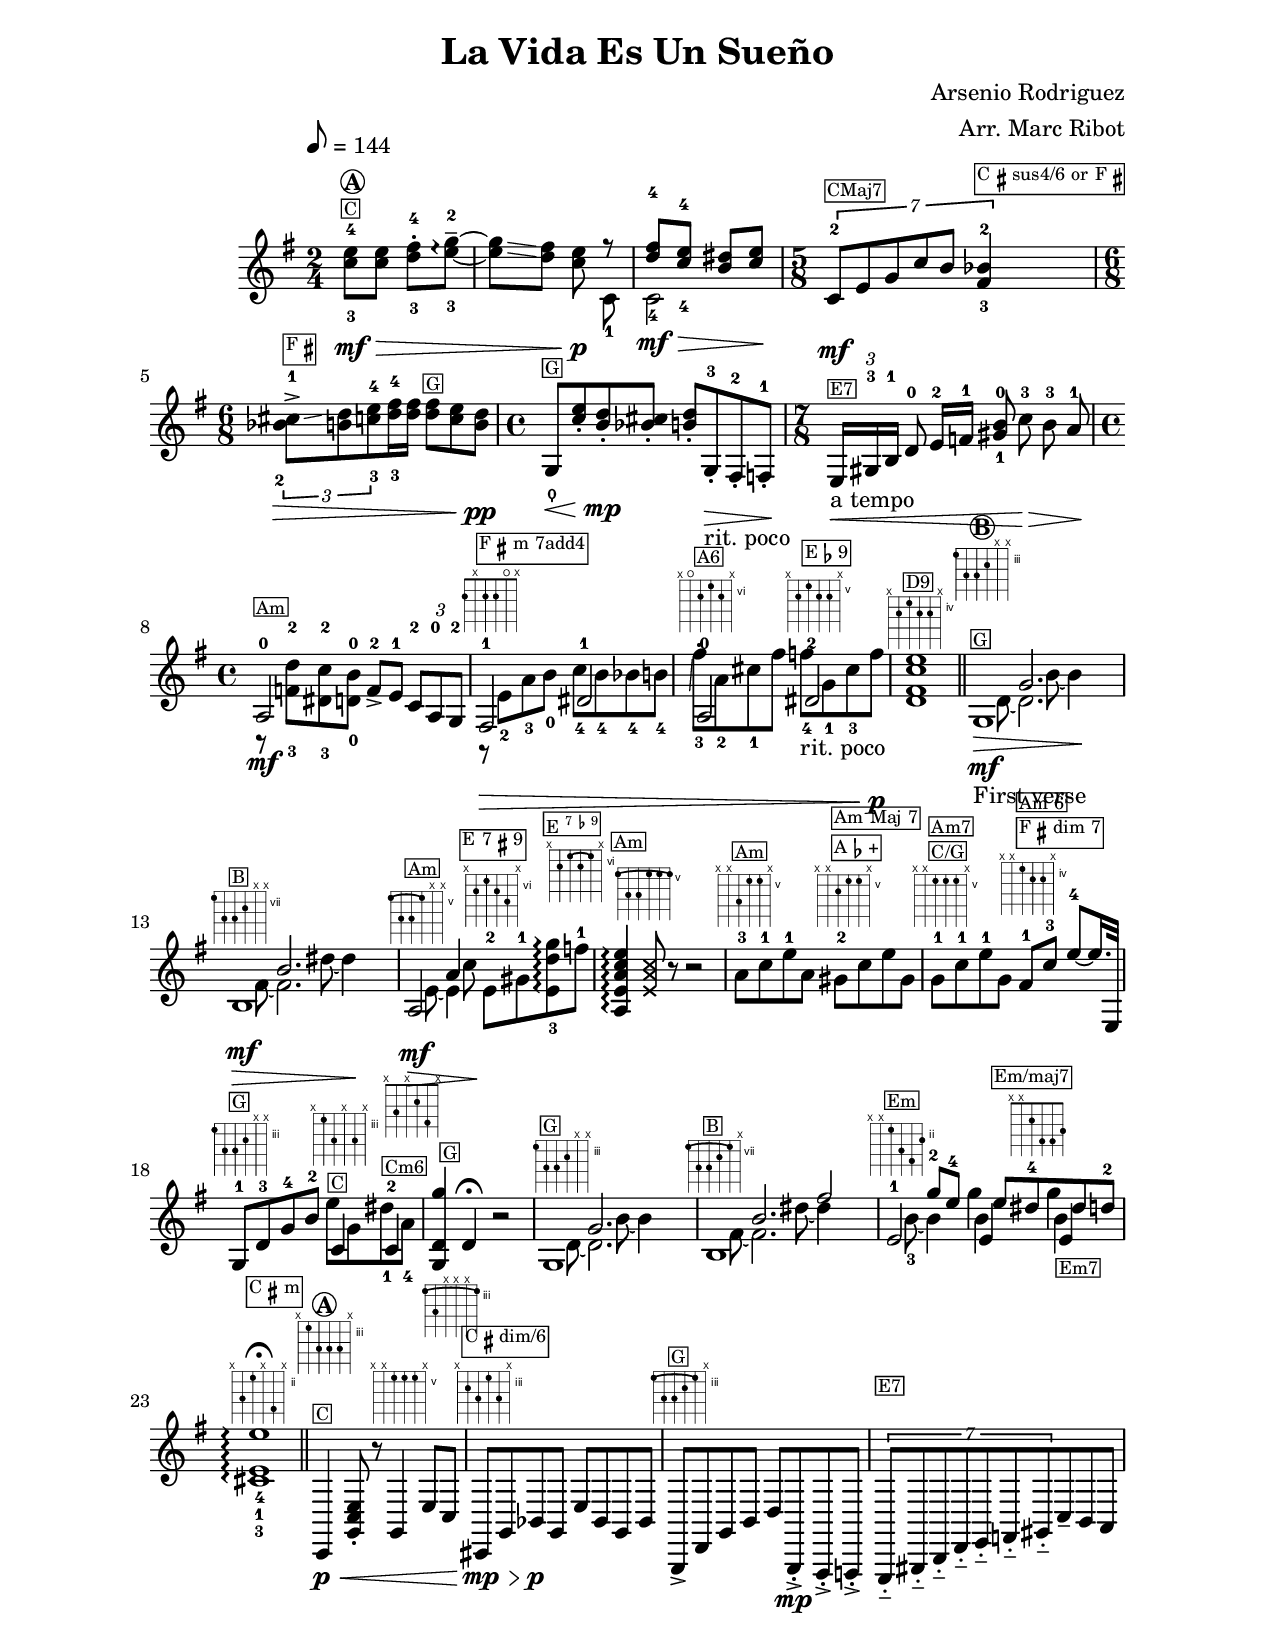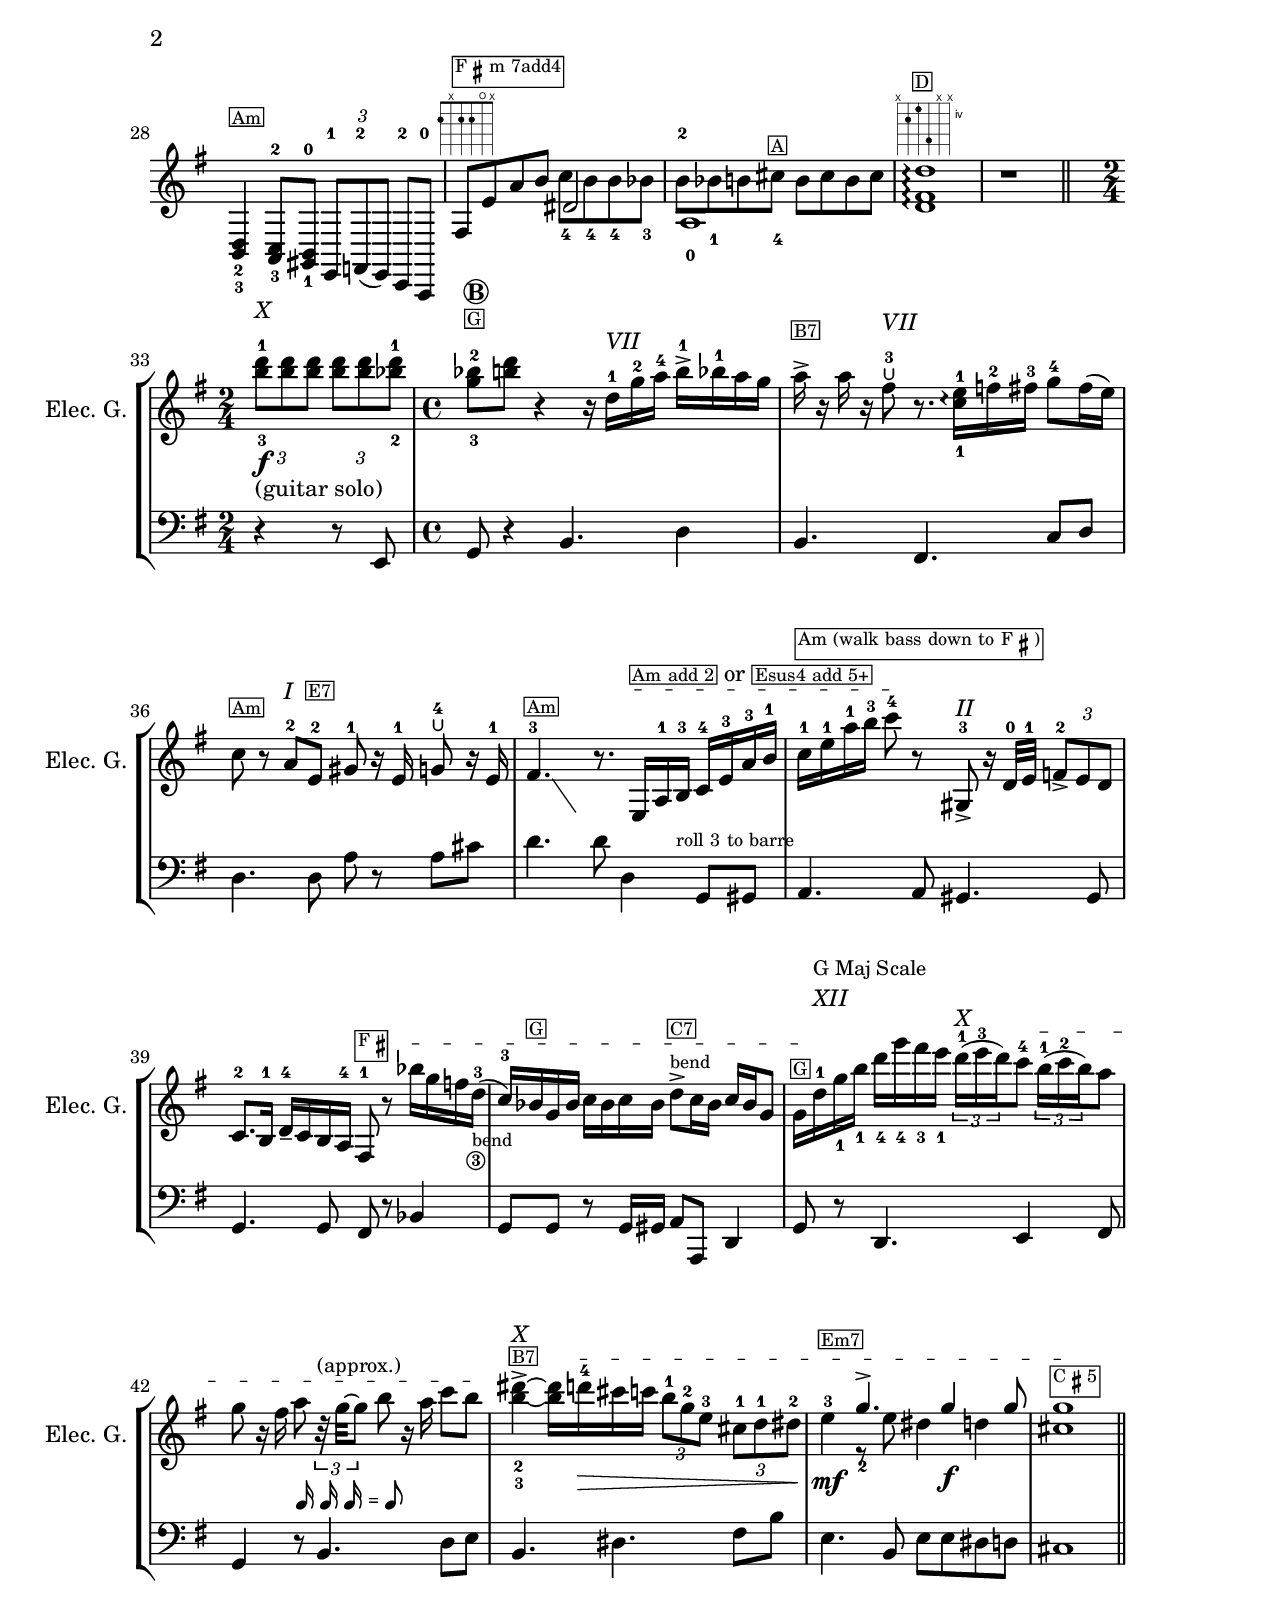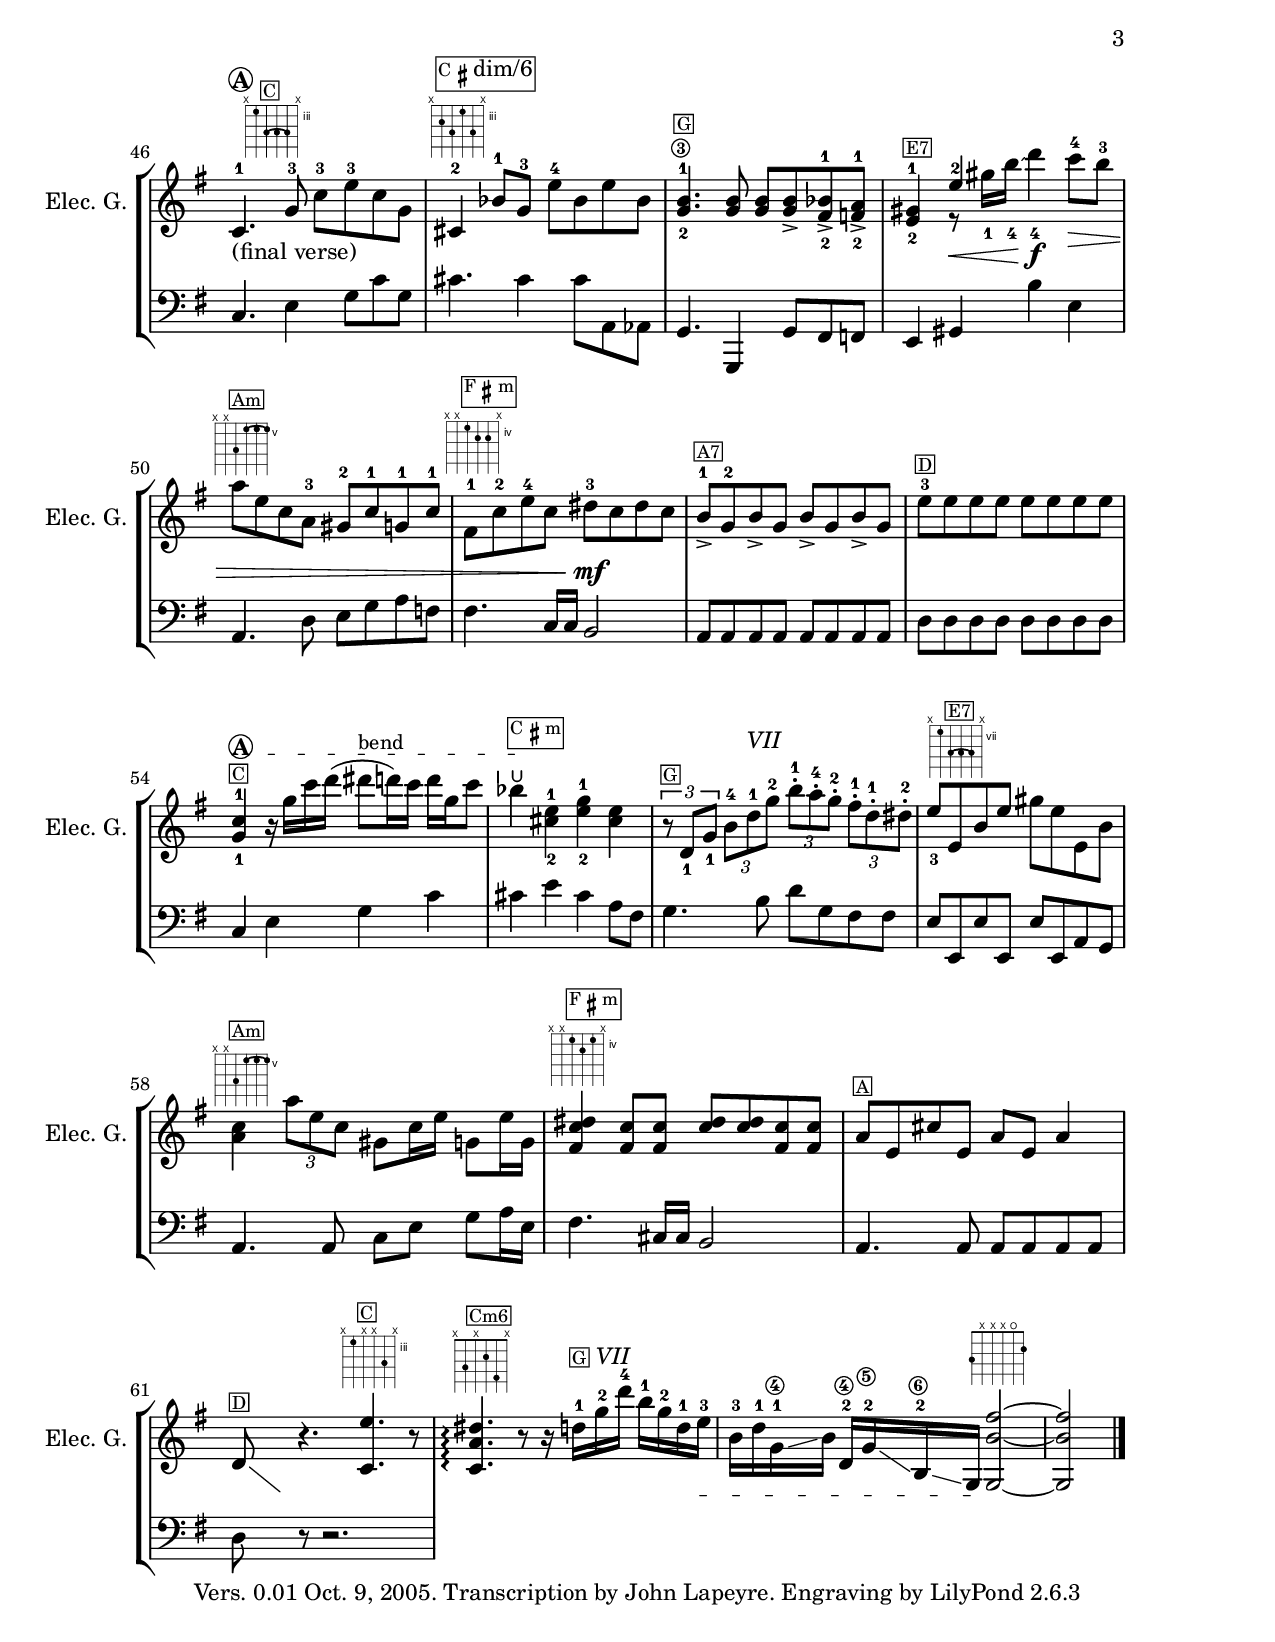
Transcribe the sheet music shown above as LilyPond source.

% LilyPond version
\version "2.24.0"

% La Vida Es un Sueno arr. by Marc Ribot
% Version 0.01 of this document

% \include "lveusbass.ly"

#(set-default-paper-size "letter")

\paper {
  line-width = 6.5\in
  bottom-margin  = .3\in
  foot-separation = 0\in
}

\header {
  title = \markup{"La Vida Es Un Sueño"}
  composer = "Arsenio Rodriguez"
  arranger = "Arr. Marc Ribot"
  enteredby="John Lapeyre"
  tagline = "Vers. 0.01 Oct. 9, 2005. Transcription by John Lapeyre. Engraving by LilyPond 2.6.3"
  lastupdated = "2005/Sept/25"
}

%%%%%%%%
%%%%%%%% Introduction
%%%%%%%%

% The opening part of the piece is unaccompanied guitar.
Introduction = { 
% Introduction , solo guitar
   % Raise the metronome tempo mark a bit so it doesn't hit the notes in the staff
%  \override Glissando.bound-details.right.arrow = ##t   
   \override Score.MetronomeMark.padding = #9.0
   \override Staff.DynamicLineSpanner.padding = #4.0
%   \override Staff.DynamicTextSpanner.padding = #7.0
   % Raise the numerals giving the bar numbers so they don't hit the staff.
   \override Score.BarNumber.padding = #2.0
   \override Staff.Fingering.padding = #1.1
%   \override TextScript.extra-offset = #'(0 . 0)
   % Glissandi are invisibly short without this
   \override Glissando.minimum-length = #5
   \override Glissando.springs-and-rods  = #ly:spanner::set-spacing-rods
%   \override Glissando.thickness = 3

   % make the tempo mark
   \tempo   8=144 
   \time 2/4 
    <c-3 e-4>8^\markup { \box\line\tiny{ C} } 
     ^\markup{\circle\bold A}
     \mf \>  
    <c e>   <d-3 fis-4-.>8
   <g-2 e-3>8~ \arpeggio-- <g e>8 \glissando   

    <fis d>8 <c e> \p \!
    <<  {r8  \once \override Staff.Fingering.padding = #2.0 <d-4 fis-4> \mf \>
      <c-4 e-4> <b dis> <c e> \! } \\ 
     \once \override Staff.Fingering.padding = #0.0
   {c,8-1 | c2}  >> 
   \time  5/8
   \tuplet 7/5 {c8-2^\markup{\box\line\tiny{CMaj7}}
      \mf e g c b
       <bes-2   fis-3>4^\markup{\box\line\tiny {C\sharp{sus4/6} or F\sharp}}}  | 
   % BAR 5
   \time 6/8
   \tuplet 3/2 {   <  bes-2 cis-1 >8->^\markup{\box\line\tiny{F\sharp}}  \glissando
          \>  
       <b d>  <c-3 e-4> }
          <d-3 fis-4>16  <d fis> 
        <d fis>8^\markup{\box\line\tiny{G}}
          <c e>  <d b> \pp \!  |
    %BAR 6
    \time 4/4
   \override Staff.DynamicLineSpanner.padding = #1.0
    g,,8_\thumb^\markup{\box\tiny{G}}   \<
   \override Staff.DynamicLineSpanner.padding = #3.0
     <c'-. e>  <d-. b> \mp <cis-. bes>  <d-. b>  g,,8-.-3_"rit. poco"  \> fis-2-. f-1-. \! |

    %Bar 7
    \time 7/8
   \override Staff.Fingering.padding = #2.1	
    \tuplet 3/2 {e16-"a tempo"^\markup{\box\line\tiny {E7}}
     \< gis-3 b-1} 
   \revert Staff.Fingering.padding
     d8-0  e16-2 f-1 <gis-1 b-0>8  c8-3 \! \> b8-3 a-1 \! |
     %BAR 8
     \time 4/4

      <<a,2-0^\markup{\box\line\tiny{ Am}}
       \mf \\ {r8  
\once  \override Staff.Fingering.padding = #2.0  
          <f'-3 d'-2>
\once  \override Staff.Fingering.padding = #2.0  
        <dis-3 c'-2> <d-0 b'-0>} >>
%      a,8 \mf   <f' d'> <dis c'> <d b'>
      f8->-2 e-1 

     \override Staff.Fingering.padding = #2.0
     \tuplet 3/2 {c-2 a-0 g-2}   |
     \revert Staff.Fingering.padding

     %BAR 9

     << fis2-1^\markup { \fret-diagram-terse "2;x;2;2;o;x;" }
              ^\markup {\box\line\tiny{F\sharp m{7add4}}  } \\ {r8 \> e'8-2 a-3 b-0}>>
     << {dis,2-1} \\ {c'8-4 b-4 bes-4 b-4} >>    |

     %BAR10

     << {a,2-0^\markup { \fret-diagram-terse "x;o;7;6;7;x;"}
             ^\markup \box\line\tiny{ A6}     }  \\ 
      {
       \hideNotes \grace e'8   \glissando \unHideNotes 
       fis'=''8^.-3 a,-2 cis-1 fis } >> 

     << dis,2-2
      ^\markup {\fret-diagram-terse "x;6;5;6;6;x;" }
        ^\markup \box\line\tiny{E\flat 9}
              \\  {f'8_4_\markup{rit. poco} g,_1 cis_3 f \p } >>   |

% Spent an hour trying to move either rit poco or fingerings out
% of the way. Never really succeeded
% \override TextScript.padding = #5
% \revert TextScript.padding

     %BAR 11
     <d, fis c' e >1^\markup {\fret-diagram-terse "x;5;4;5;5;x;"}
          ^\markup \box\line\tiny{D9} \bar "||" |

% End Introduction , solo guitar
} % end introduction = { 

%%%%%%%%
%%%%%%%% First Verse (Verse A)
%%%%%%%%

Verse_A = { 

         % This section is one guitar and one voice (vocal part is not scored)          
	  %BAR 12
         << {g,1\mf ^\markup{ \fret-diagram-terse "3;5;5;4;x;x;"  }
                  ^\markup{\box\tiny G} _\markup{ First verse }
                     ^\markup{\circle\bold B}  }
            \\ {s8 d'8~d2.} \\ {s4 g2.} \\ { s4. \> b8~b4 \!}   >>   |
           
	  %BAR 13
         << {b,1\mf^\markup {\fret-diagram-terse "7;9;9;8;x;x;"}^\markup{\box\tiny B}}
                \\ {s8 fis'8~fis2.} \\ {s4 b2.} \\ { s4.\>  dis8~dis4 \!} >>  |
 
         % BAR 14
         << {a,2\mf^\markup{\fret-diagram-terse "5-1-(;7-3;7-4;5-1-);x-1;x-1;"}
              ^\markup{\box\tiny {Am}} }
             \\ {s8 e'8~e4} 
              \\ {s4 a4} \\ 
              { s4. \> c8 \! } >>

	  e,8-2^\markup { \fret-diagram-terse "x;7;6;7;8;x;"}
         ^\markup{ \hspace #-2 \raise #-20 \box\line\tiny{E{7\sharp 9}}}
         gis-1  <e d'_3 g>8^\markup{ \hspace #2.0 \raise #1.5
                  \fret-diagram-terse "x;7-2;6-1-(;7-3;6-1-);x;"  }
		  ^\markup{\raise #-2.0 \box\line\tiny {E\super{7\flat 9}}}
               \arpeggio  f'8-1 |

         %BAR 15
         < a,, e' a c e>4\arpeggio ^\markup 
             {\hspace #2.0 \fret-diagram-terse "5-1-(;7-3;7-4;5-1;5-1;5-1-);"}
           ^\markup{\box\tiny Am}
        \override NoteHead.style = #'cross
           < e' a c  >8
        \revert NoteHead.style
         r8 r2  |

         % BAR 16
         a='8-3^\markup{ \fret-diagram-terse "x;x;7;5;5;x;"}^\markup{\box \tiny Am} 
                c-1 e-1 a, 

         gis-2^\markup{ \fret-diagram-terse "x;x;6;5;5;x;"}
             ^\markup{ \box\line\tiny {A\flat +}} 
             ^\markup{ \box\line\tiny {Am Maj 7}}
             c e gis, 


         %BAR 17
         g-1^\markup{\fret-diagram-terse "x;x;5;5;5;x;"}
          ^\markup{\box\line\tiny {C/G}}
          ^\markup{\box\line\tiny {Am7}} c-1 e-1 g,
         fis-1^\markup{ \fret-diagram-terse "x;x;4;5;5;x;"}
          ^\markup{\box\line\tiny {F\sharp dim 7}}
          ^\markup{\box\line\tiny {Am 6}}
         c'-3 e8-4~e16. 
         e,,32   

	 %BAR 18
	 g8-1^\markup{"" \raise #1.5 \fret-diagram-terse "3;5;5;4;x;x;"}
           ^\markup{\box\tiny G}  
         d'8-3 g-4 b-2
         << c,4^\markup {"" \raise #1.5 \fret-diagram-terse "x;3;5;x;5;x;"}
             ^\markup{\box\line\tiny{C}} \\  {e'8 g,} >> 
       \override TextScript.padding = #3	 
        << c,4-2^\markup { \hspace #1.5 \fret-diagram-terse "x;3;x;2;4;x;"}
               ^\markup{\box\line\tiny {Cm6}} \\ {dis'8-1 a-4}>>  |
       \revert TextScript.padding

	%BAR 19
         <g, d' g'>4^\markup{\hspace #1 \box\tiny G}
        _\markup {\hspace #1.0 \fret-diagram-terse "3-1-(;5-3;x;x;x;3-1-);"}
         d'4\fermata r2 |

	 %BAR 20
         << {g,1^\markup{ \hspace #1.0 \fret-diagram-terse "3;5;5;4;x;x;"}
               ^\markup{\box\line\tiny{ G}}    } \\ 
              {s8 d'8~d2.} \\ {s4 g2.} \\ {s4.  b8~b4} >>  |

	 %BAR 21
        << {b,1^\markup{ \fret-diagram-terse "7-(;9;9;8;7-);x;"}
                ^\markup{\box\line\tiny{ B}}} \\
          {s8 fis'8~fis2.} \\ {s4 b2.} \\ {s4.  dis8~dis4} \\ {s2 fis2} >> |

	 %BAR 22
         << {e,2-1^\markup{"" \raise #1.5 \fret-diagram-terse "x;x;2;4;5;3;"}
                    ^\markup{\box\line\tiny {Em}}}
         \\ { s8 b'8-3~b4} \\  { s4 g'8-2  e8-4 } >>
         << {e,4 } \\ 
               {  b'4} \\  { e8 dis-4^\markup{ \fret-diagram-terse "x;x;2;4;4;3;" }
                 ^\markup{\hspace #-3.0 \box\line\tiny {Em/maj7}}} \\ {g4} >>
         << {e,4_\markup{\box\line\tiny {Em7}} } \\ {  b'4} \\  { dis8 d-2 } \\ {g4} >> |

         %BAR 23
         < cis,,_3 e_1   e'_4 \fermata >1 \arpeggio ^\markup 
              {  \fret-diagram-terse "x;4;2;x;5;x;"}
             ^\markup{\box\line\tiny {C\sharp m}}
     \bar "||"
     % End of solo guitar part, band enters in next section
}

%%%%%%%%
%%%%%%%% Second Verse (Verse B)
%%%%%%%%

Verse_B = {

         %BAR 24
	  \override Staff.DynamicLineSpanner.padding = #1.0
          c=,4\p^\markup{ \fret-diagram-terse "x;3;5;5;5;x;"}
	    ^\markup{\box\tiny C}
            ^\markup{\circle\bold A}
	   \<
             <g' c e-.>8 r  
            g4^\markup \fret-diagram-terse "x;x;5;5;5;x;" e'8 c8  |

          %BAR 25
           cis,^\markup{ \fret-diagram-terse "x;4;5;3;5;x;"}
	   ^\markup{\hspace #-1
              \box\line\tiny {C\sharp  dim/6 }}
            \mp \! \>
          g' bes \p \!  g e' bes g bes |

          %BAR 26
           g,->^\markup {\fret-diagram-terse "3-(;5;5;4;3-);x;"}
	    ^\markup{\box\tiny G}
            d' g b d 
          g,,-.->  \mp  fis-.->  f-.->     |
        
         %BAR 27
         \once \override TextScript.padding = #2.5
         \tuplet 7/5 {e8__^\markup{\raise #3.0 \box \tiny  E7}
          gis__ b__ d__ e__ f__ gis__ }
          c8-- b a |

         %BAR 28
  % can't get this textscript padding stuff to work anywhere

         <b_3 d_2>4^\markup{\raise #3 \box \tiny Am} 

         <a-3 c-2>8 <gis-1 b-0>
        \override Staff.Fingering.padding = #2.0
         \tuplet 3/2 {e-1f-2 (e)} c-2 a-0 |

        \revert Staff.Fingering.padding

         %BAR 29
         fis=8^\markup{ \fret-diagram-terse "2;x;2;2;o;x;"}
               ^\markup {\box\line\tiny{F\sharp m {7add4}}  } e' a b 
         << {dis,2} \\ {c'8-4 b-4 b-4 bes-3} >>  |
       
         %BAR 30
        \override Staff.Fingering.padding = #2.0
         << a,1_0 \\ {b'8^2 bes-1 b cis-4^\markup {\box\tiny{A}} b cis b cis }>> |
        \revert Staff.Fingering.padding       

         %BAR 31
         <d, fis d'>1\arpeggio^\markup {\fret-diagram-terse "x;5;4;7;x;x;" }
               ^\markup{\box\tiny D}

	 %BAR 32
         r1
         \bar "||"
       }

% Guitar solo, with band backing, no vocal
guitarsolo = \relative c' {
     \set Staff.instrumentName = "Elect. Guitar"
     \set Staff.shortInstrumentName = "Elec. G. "
     \set Staff.midiInstrument = #"overdriven guitar"
 %BAR 33
           \time 2/4    
         \override TextScript.padding = #2
           \tuplet 3/2 {<b''=''-3 d-1>8^\markup{\italic X}_"(guitar solo)"

            \f <b d>  <b d> }
            \tuplet 3/2 { <b d> <b d>  <bes-2 d-1>8  }

         %BAR 34
          \time 4/4
	  <bes=''-2 g-3>8^\markup {\box\line\tiny{G}}
            ^\markup{\circle\bold B}
                 <b d>8 r4 r16
               d,16-1^\markup{\italic VII} g-2 a-4 b-1-> bes-1 a g  |

	  %BAR 35
            a->^\markup{\box\tiny B7}  r a\glissando r fis8-3^\lheel^\markup{\italic VII}
            \glissando
            r8. <c-1 e-1>16 \arpeggio f-2 fis-3 g8-4 fis16 (e)  |

          %BAR 36
           c8^\markup{\box \tiny Am}
            \glissando \override TextSpanner.edge-text = #'("V" . "")
            r8 a8-2^\markup{\italic I}  
            e-2^\markup{\box \tiny E7}
            gis8-1 r16 e16-1 g8-4^\lheel r16 e16-1  |

         \revert TextScript.padding

%         \override Score.SeparationItem.padding = #0.8	
          %BAR 37
          fis4.-3^\markup{\box \tiny Am} \glissando
         \hideNotes \grace e, \unHideNotes  
             r8.
%         \revert Score.SeparationItem.padding
           \override TextScript.padding = #5
            e=16^\markup{\box{ \tiny \line{ Am add 2}} or \box\tiny\line{ Esus4 add 5+}}
          \startTextSpan  a-1 b-3_\markup{\tiny {roll 3 to barre}}
            c-4 e-3 a-3 b-1 |
           \revert TextScript.padding

          %BAR 38
          c-1^\markup{\box \tiny \line{Am (walk bass down to F\sharp) }}
           e-1 a-1 b-3 c8-4
            \stopTextSpan
             r8 gis,,8-3->^\markup{\italic II} r16   d'32-0 e-1  \tuplet 3/2 {f8-2-> e d } |

          %BAR 39
             c8.-2  b16-1 d16-4-- c16  b16  a16-4 fis8-1
               ^\markup{\box\tiny\line{F\sharp}}
             \override TextSpanner.edge-text = #'("III (Gm pentatonic)" . "")
             r8 bes''16 \startTextSpan
              g f d16-3_\markup{\tiny "bend"}_\markup{\circle \finger 3} ( | 

          %BAR 40 
           c-3)  bes^\markup{\box\tiny G} g16 
             bes16 c bes c bes d8->^\markup{ \tiny bend}
                  ^\markup{\box\tiny{ C7}}
             c16 bes c bes g8  |

          %BAR 41
             g='16^\markup{\box\tiny{ G}} \stopTextSpan 
            d'16-1^\markup{"" \raise #5.0 \column{"" \raise #5.0 \small "G Maj Scale"  \raise #5.0 
             \italic XII} }
                  g_1 b_1 d_4 g_4 fis_3 e_1
             \override TextSpanner.edge-text = #'("VII" . "")
              \override TextSpanner.padding = #2.5
             \tuplet 3/2 {d16-1^\markup{\italic X} (e-3 d)} c8-4   \tuplet 3/2 {b16-1
               \startTextSpan (c-2 b) } a8  |

          %BAR 42
             g8 r16 fis16 a8 
            \once \override TextScript.padding = #1.5
            \tuplet 3/2 { r32^\markup{ "" \raise #3.2 \small{(approx.)}}
                _\markup{\hspace #-2 \tiny { \note-by-number #4 #0 #1 \note-by-number #4 #0 #1
		\note-by-number #4 #0 #1 = \note-by-number #3 #0 #1
                   }}
                 g32~g8} 
                b8 r16 a16 c8 b8 \stopTextSpan 
             \revert  TextSpanner.padding
             \revert  TextSpanner.edge-text      |

           %BAR 43
             < b_3 dis_2 >4->^\markup{\box\tiny{B7}}
            ^\markup{\italic X}~< b dis >16
             \override TextSpanner.edge-text = #'("VII" . "")
             \override TextSpanner.padding = #0.9
             d16-4  \>
             \startTextSpan
              cis c   \tuplet 3/2{ b8-1 g-2 e-3 } \tuplet 3/2{ cis-1 d-1 dis-2} |

            %BAR 44
              \override TextScript.padding = #4.5 
              e4-3^\markup{\box\tiny Em7} \mf
              \revert TextScript.padding
            << {g4._2-> g4 \f g8 } \\ {r8 e8 dis4 d}>>     |

            %BAR 45
              <  cis  g'  >1^\markup{\box\tiny \line{C\sharp 5}} \stopTextSpan
             \revert  TextSpanner.padding
             \revert  TextSpanner.edge-text
            \bar "||"
}


guitarparttwo = \relative c' {
  % guitar part. The section has vocal, lead guitar and full band.
   \set Staff.instrumentName = "Elect. Guitar"
   \set Staff.shortInstrumentName = "Elec. G. "
   \set Staff.midiInstrument = #"overdriven guitar"
%   \set Staff.MetronomeMark \override #'padding = #2.0

   %BAR 46
   c4.-1^\markup { \hspace #3 \fret-diagram-terse "x;3;5-(;5;5-);x;"}
       ^\markup{\hspace #3 \box\tiny{C}}
       ^\markup{\circle\bold A}
   _"(final verse)"
   g'8-3 c-3 e-3 c g     |

   %BAR 47
   cis,4-2^\markup{ \fret-diagram-terse "x;4;5;3;5;x;" }
      ^\markup{\hspace #-1 \box\line{\tiny {C\sharp} dim/6 }}
        bes'8-1 g-3 e'-4 bes e bes |

    %BAR 48
   < b-1  g-2>4.^\markup{\circle\finger  3}
     ^\markup{\box\tiny G}
    <b g>8 <b g>  <b g>->
    <bes-1 fis-2>-> <a-1 f-2>->  |

    %BAR 49
   <gis-1 e-2>4^\markup{\box\tiny {E7}}
%   \override Glissando.minimum-length = #5.0
%   \override Glissando.thickness = #5.0
   << {  e'4-2 \<  }  \\ { r8 gis16-1 b16-4 \glissando} >>  
   \once \override Score.SeparationItem.padding = #1.0
        << s4 \f  \\d4-4   >> c8-4 \>  b-3 |

    %BAR 50
   a^\markup {\fret-diagram-terse "x;x;7;5-(;5;5-);"}
      ^\markup{\box\tiny {Am}}
    e  c a-3 gis-2 c-1 g-1 c-1  |

    %BAR 51
    fis,-1^\markup {\fret-diagram-terse "x;x;4;5;5;x;"}
       ^\markup{\box\tiny\line {F\sharp m}}
     c'-2 e-4 c dis-3 \mf c dis c  |

    %BAR 52
      b8-1->^\markup{\box\tiny{A7}} g-2 b-> g b-> g b-> g   |

    %BAR 53
      e'-3^\markup{\box\tiny {D}}
         e e e e e e e  |

    %BAR 54
    \override TextSpanner.edge-text = #'("VIII" . "")
    \override TextSpanner.padding = #1.1
      <g,='-1 c-1>4^\markup{\box\tiny {C}} ^\markup{\circle\bold A}
    r16  \startTextSpan g'16
   \override TextScript.padding = #3 
     c d( dis8^\markup{\small bend} d16) c d g, c8 |
   \revert TextScript.padding

     %BAR 55
     bes4^\lheel^\markup{\box\tiny\line{C\sharp m}} \stopTextSpan
      <e,-1 cis-2>4  <e-2 g-1> <e cis>  |

    \override TextScript.padding = #2 
     %BAR 56
     \tuplet 3/2 { r8^\markup{\box\tiny {G}} d,8_1 g_1 }  \tuplet 3/2 
           {b-4  d-1^\markup{\raise #5.0 "" \raise #5.0 \italic "VII"} g-2 } 
      \tuplet 3/2  {b-1-. a-4-. g-2-. } \tuplet 3/2  {fis-1-. d-1-. dis-2-. }  |

    \revert TextScript.padding

     %BAR 57
      e_3 e,^\markup {\fret-diagram-terse "x;7;9-(;9;9-);x;"}
        ^\markup{\box\tiny {E7}}
      b' e gis e e, b'  |

      %BAR 58
      <a c>4^\markup{ \fret-diagram-terse "x;x;7;5-(;5;5-);"}
       ^\markup{\box\tiny {Am}}
       \tuplet 3/2 {a'8 e c}  gis8 c16 e 
      { g,8 e'16 g,} |

      %BAR 59
      <fis c' dis  >4^\markup{ \fret-diagram-terse "x;x;4;5;4;x;"}
           ^\markup{\box\tiny\line {F\sharp m}}
       <fis c'>8 <fis c'>8
      <c' dis> <c dis> <fis, c'> <fis c'>  |

      %BAR 60
       a^\markup{\box\tiny {A}} e cis' e, a e a4 |

      %BAR 61
      d,8^\markup{\box\tiny {D}} \glissando 
        \hideNotes \grace e, \unHideNotes 
       r4.
}

guitarending = \relative c' {
   \set Staff.instrumentName = "Elect. Guitar"
   \set Staff.shortInstrumentName = "Elec. G. "
   \set Staff.midiInstrument = #"overdriven guitar"

   %BAR 62
   <c e'>4.^\markup{ \fret-diagram-terse "x;3;x;x;5;x;"}
      ^\markup{\box \tiny C}  r8   
  <c a' dis>4.^\markup{ \fret-diagram-terse "x;3;x;2;4;x;"} \arpeggio
       ^\markup{\box \tiny Cm6}
   r8
  \override TextScript.padding = #2 
  r16  d'16-1^\markup{ {\box \tiny G} \italic VII} g-2 d'-4
       b-1 g-2 d-1
  \revert TextScript.padding
   \override TextSpanner.padding = #0.0
   \override TextSpanner.direction = #-1
   \override TextSpanner.edge-text = #'("rit " . "")
     e-3
    %BAR 63
    \startTextSpan
        b-3 d-1 
       g,-1^\markup{\circle\finger  4} \glissando b d,-2^\markup{\circle\finger  4}
       g-2^\markup{\circle\finger  5}\glissando
    \override Score.SeparationItem.padding = #0.8
    \set stringNumberOrientations = #'(down right up)
        b,-2^\markup{\circle\finger 6}
         \glissando g \stopTextSpan
   \revert Score.SeparationItem.padding
    <g b' fis'>2^\markup \fret-diagram-terse "3;x;x;x;o;2;" ~<g b' fis'>2 
   \bar "|."

}


sologuitar = \relative c'' {
       \clef treble
       \key g \major
       \set Staff.midiInstrument = "electric guitar (jazz)"
	\Introduction
        \Verse_A
        \Verse_B
}

%%%%%%%%
%%%%%%%% Electric Bass part
%%%%%%%%

\version "2.6.3"
% bass part during guitar solo
basspartone = \relative c {
  \set Staff.midiInstrument = #"electric bass (finger)"
  \set Staff.instrument = "Elect. Bass Guitar "
  \set Staff.instr = "Bass G. "
  \clef bass
  \key g \major

  %BAR 33
  \time 2/4 { r4 r8 e,} |

  %BAR 34
  \time 4/4
  g8 r4 b4. d4 |

  %BAR 35
  b4. fis4. c'8 d8 |

  %BAR 36
  d4. d8 a'8 r8 a cis |

  %BAR 37
  d4. d8 d,4 g,8 gis |

  %BAR 38
  a4. a8 gis4. gis8 |

  %BAR 39
  g4. g8 fis8 r8  bes4 |

  %BAR 40
  g8 g r8  g16 gis a8 a,8 d4 |

  %BAR 41
  g8 r8 d4. e4  fis8 |

  %BAR 42
  g4 r8 b4. d8 e8 |

  %BAR 43
   b4. dis4. fis8 b8 |

  %BAR 44
   e,4. b8 e e dis d  |

  %BAR 45
  cis1
}

bassparttwo = \relative c {
  \clef bass
%  \key g \major  this prints an extra key sig in wrong place

  %BAR 46
  c4. e4 g8 c g |

  %BAR47
  cis4. cis4 cis8 a,8 aes |

  %BAR 48
  g4.  g,4 g'8 fis f |

  %BAR 49
  e4 gis b' e, |

  %BAR 50
  a,4. d8 e g a f |

  %BAR 51
  fis4.  c16 c b2 |

  %BAR 52
  a8 a a a a a a a |

  %BAR 53
  d d d d d d d d |

  %BAR 54
  c4 e g c  |

  %BAR 55
  cis e cis a8 fis |

  %BAR 56
  g4. b8 d  g, fis fis |

  %BAR 57
  e e, e' e, e' e, a g  |

  %BAR 58
  a4. a8 c e g a16 e  |

  %BAR 59
  fis4. cis16 cis  b2 |

  %BAR 60
  a4. a8 a a a a |

  %BAR 61
  d r8 r2.
}


\score {
 \new StaffGroup
   \relative c' <<
   \new Staff { \sologuitar  \break  << {\guitarsolo  \guitarparttwo \guitarending} 
               \new Staff {  \basspartone \bassparttwo} >> }
%    \new Staff {    << { \guitarparttwo \guitarending} \new Staff {   \bassparttwo } >> }

   >>
  \layout {   }
  \midi {  } %\tempo 4=70 }
}
